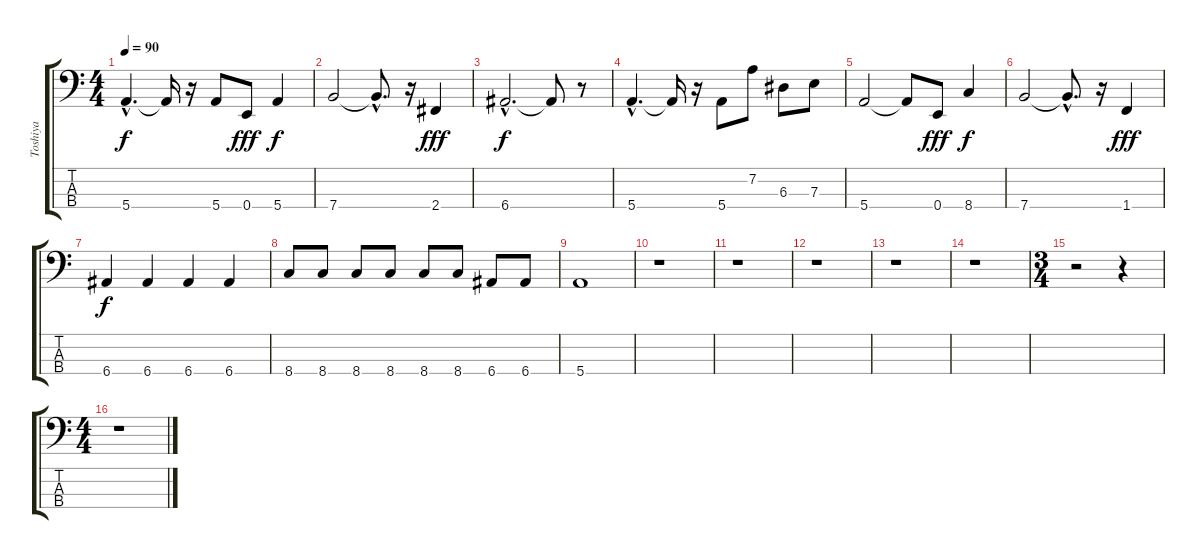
\track ("Toshiya" "Toshiya") {instrument electricbasspick}
\staff {score tabs}
\tuning (G2 D2 A1 E1) {hide}
\ts (4 4)
\tempo 90
\clef f4
\ks c
5.4{hac}.4{d dy f} 5.4{t}.16 r.16 5.4.8 0.4.8{dy fff} 5.4.4{dy f} |
7.4.2 7.4{hac t}.8{d} r.16 2.4.4{dy fff} |
6.4{hac}.2{d dy f} 6.4{t}.8 r.8 |
5.4{hac}.4{d} 5.4{t}.16 r.16 5.4.8 7.2.8 6.3.8 7.3.8 |
5.4.2 5.4{t}.8 0.4.8{dy fff} 8.4.4{dy f} |
7.4.2 7.4{hac t}.8{d} r.16 1.4.4{dy fff} |
6.4.4{dy f} 6.4.4 6.4.4 6.4.4 |
8.4.8 8.4.8 8.4.8 8.4.8 8.4.8 8.4.8 6.4.8 6.4.8 |
5.4.1 |
r.1 |
r.1 |
r.1 |
r.1 |
r.1 |
\ts (3 4)
r.2 r.4 |
\ts (4 4)
r.1
